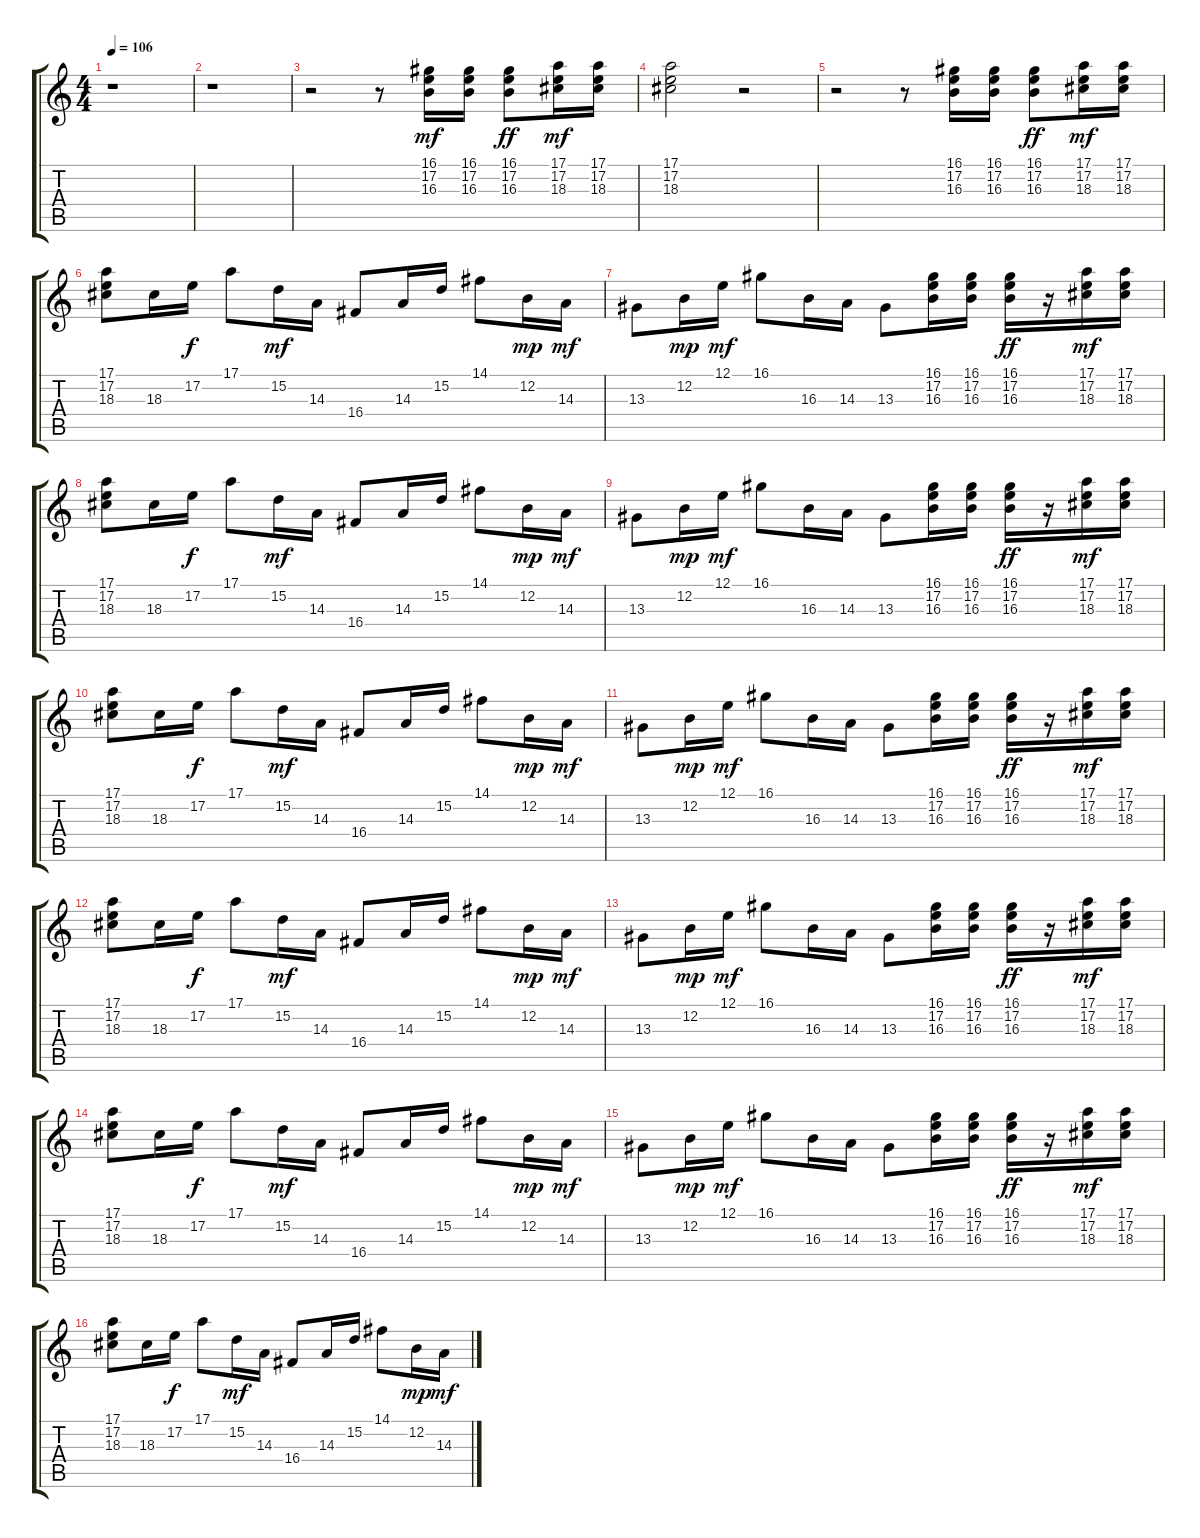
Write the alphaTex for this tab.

\track "" {instrument lead5charang}
\staff {score tabs}
\tuning (E4 B3 G3 D3 A2 E2) {hide}
\ts (4 4)
\tempo 106
\clef g2
\ks c
r.1{dy mf} |
r.1 |
r.2 r.8 (16.1 17.2 16.3).16 (16.1 17.2 16.3).16 (16.1 17.2 16.3).8{dy ff} (17.1 17.2 18.3).16{dy mf} (17.1 17.2 18.3).16 |
(17.1 17.2 18.3).2 r.2 |
r.2 r.8 (16.1 17.2 16.3).16 (16.1 17.2 16.3).16 (16.1 17.2 16.3).8{dy ff} (17.1 17.2 18.3).16{dy mf} (17.1 17.2 18.3).16 |
(17.1 17.2 18.3).8 18.3.16 17.2.16{dy f} 17.1.8 15.2.16{dy mf} 14.3.16 16.4.8 14.3.16 15.2.16 14.1.8 12.2.16{dy mp} 14.3.16{dy mf} |
13.3.8 12.2.16{dy mp} 12.1.16{dy mf} 16.1.8 16.3.16 14.3.16 13.3.8 (16.1 17.2 16.3).16 (16.1 17.2 16.3).16 (16.1 17.2 16.3).16{dy ff} r.16 (17.1 17.2 18.3).16{dy mf} (17.1 17.2 18.3).16 |
(17.1 17.2 18.3).8 18.3.16 17.2.16{dy f} 17.1.8 15.2.16{dy mf} 14.3.16 16.4.8 14.3.16 15.2.16 14.1.8 12.2.16{dy mp} 14.3.16{dy mf} |
13.3.8 12.2.16{dy mp} 12.1.16{dy mf} 16.1.8 16.3.16 14.3.16 13.3.8 (16.1 17.2 16.3).16 (16.1 17.2 16.3).16 (16.1 17.2 16.3).16{dy ff} r.16 (17.1 17.2 18.3).16{dy mf} (17.1 17.2 18.3).16 |
(17.1 17.2 18.3).8 18.3.16 17.2.16{dy f} 17.1.8 15.2.16{dy mf} 14.3.16 16.4.8 14.3.16 15.2.16 14.1.8 12.2.16{dy mp} 14.3.16{dy mf} |
13.3.8 12.2.16{dy mp} 12.1.16{dy mf} 16.1.8 16.3.16 14.3.16 13.3.8 (16.1 17.2 16.3).16 (16.1 17.2 16.3).16 (16.1 17.2 16.3).16{dy ff} r.16 (17.1 17.2 18.3).16{dy mf} (17.1 17.2 18.3).16 |
(17.1 17.2 18.3).8 18.3.16 17.2.16{dy f} 17.1.8 15.2.16{dy mf} 14.3.16 16.4.8 14.3.16 15.2.16 14.1.8 12.2.16{dy mp} 14.3.16{dy mf} |
13.3.8 12.2.16{dy mp} 12.1.16{dy mf} 16.1.8 16.3.16 14.3.16 13.3.8 (16.1 17.2 16.3).16 (16.1 17.2 16.3).16 (16.1 17.2 16.3).16{dy ff} r.16 (17.1 17.2 18.3).16{dy mf} (17.1 17.2 18.3).16 |
(17.1 17.2 18.3).8 18.3.16 17.2.16{dy f} 17.1.8 15.2.16{dy mf} 14.3.16 16.4.8 14.3.16 15.2.16 14.1.8 12.2.16{dy mp} 14.3.16{dy mf} |
13.3.8 12.2.16{dy mp} 12.1.16{dy mf} 16.1.8 16.3.16 14.3.16 13.3.8 (16.1 17.2 16.3).16 (16.1 17.2 16.3).16 (16.1 17.2 16.3).16{dy ff} r.16 (17.1 17.2 18.3).16{dy mf} (17.1 17.2 18.3).16 |
(17.1 17.2 18.3).8 18.3.16 17.2.16{dy f} 17.1.8 15.2.16{dy mf} 14.3.16 16.4.8 14.3.16 15.2.16 14.1.8 12.2.16{dy mp} 14.3.16{dy mf}
